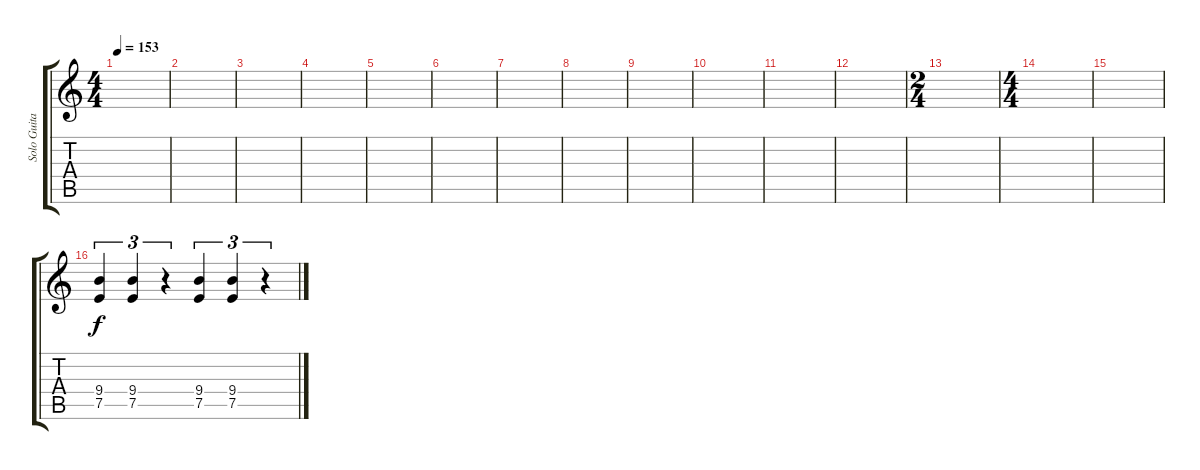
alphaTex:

\track ("Solo Guitar" "Solo Guita") {instrument overdrivenguitar}
\staff {score tabs}
\tuning (E4 B3 G3 D3 A2 E2) {hide}
\ts (4 4)
\tempo 153
\clef g2
\ks c
|
|
|
|
|
|
|
|
|
|
|
|
\ts (2 4)
|
\ts (4 4)
|
|
(9.4 7.5).4{tu (3 2)} (9.4 7.5).4{tu (3 2)} r.4{tu (3 2)} (9.4 7.5).4{tu (3 2)} (9.4 7.5).4{tu (3 2)} r.4{tu (3 2)}
